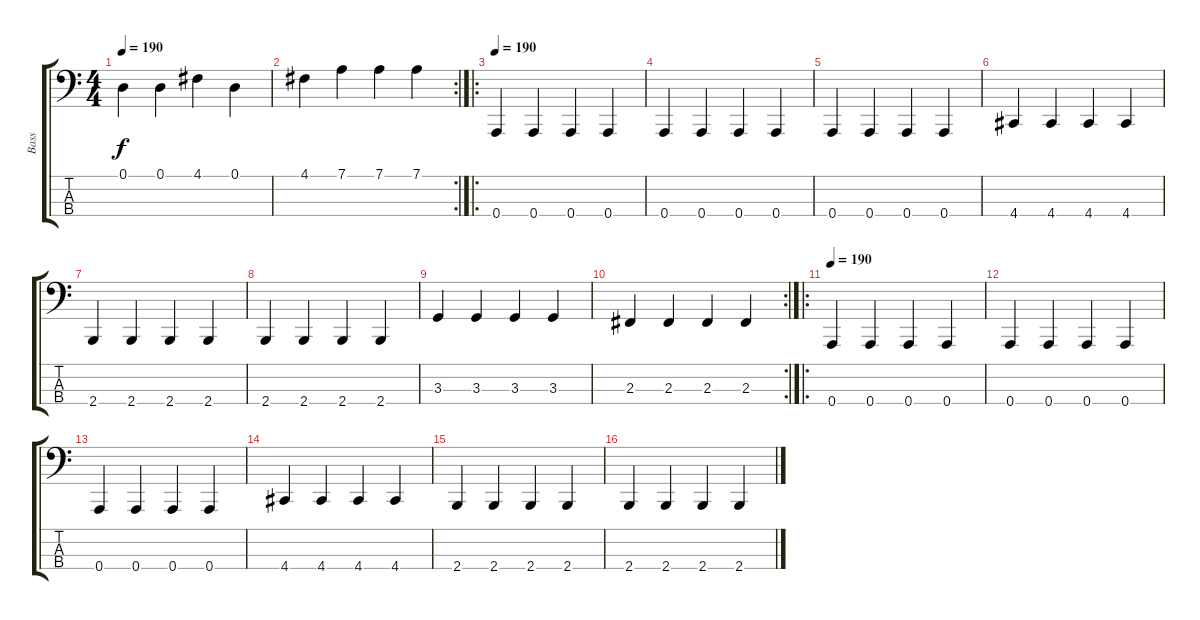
\track ("Bass" "Bass") {instrument electricbassfinger}
\staff {score tabs}
\tuning (D2 A1 E1 A0) {hide}
\ts (4 4)
\tempo 190
\clef f4
\ks c
0.1.4{dy f} 0.1.4 4.1.4 0.1.4 |
\rc 2
4.1.4 7.1.4 7.1.4 7.1.4 |
\ro
\tempo 190
0.4.4 0.4.4 0.4.4 0.4.4 |
0.4.4 0.4.4 0.4.4 0.4.4 |
0.4.4 0.4.4 0.4.4 0.4.4 |
4.4.4 4.4.4 4.4.4 4.4.4 |
2.4.4 2.4.4 2.4.4 2.4.4 |
2.4.4 2.4.4 2.4.4 2.4.4 |
3.3.4 3.3.4 3.3.4 3.3.4 |
\rc 2
2.3.4 2.3.4 2.3.4 2.3.4 |
\ro
\tempo 190
0.4.4 0.4.4 0.4.4 0.4.4 |
0.4.4 0.4.4 0.4.4 0.4.4 |
0.4.4 0.4.4 0.4.4 0.4.4 |
4.4.4 4.4.4 4.4.4 4.4.4 |
2.4.4 2.4.4 2.4.4 2.4.4 |
2.4.4 2.4.4 2.4.4 2.4.4
